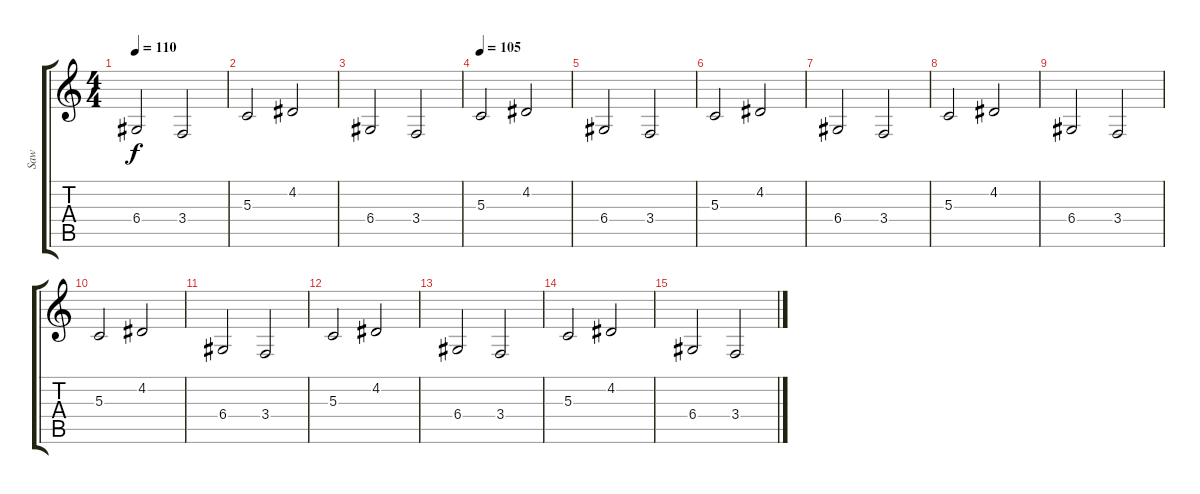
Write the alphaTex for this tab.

\track ("Saw" "Saw") {instrument lead2sawtooth}
\staff {score tabs}
\tuning (E4 B3 G3 D3 A2 E2) {hide}
\ts (4 4)
\tempo 110
\clef g2
\ks c
6.4.2{dy f} 3.4.2 |
5.3.2 4.2.2 |
6.4.2 3.4.2 |
\tempo 105
5.3.2 4.2.2 |
6.4.2 3.4.2 |
5.3.2 4.2.2 |
6.4.2 3.4.2 |
5.3.2 4.2.2 |
6.4.2 3.4.2 |
5.3.2 4.2.2 |
6.4.2 3.4.2 |
5.3.2 4.2.2 |
6.4.2 3.4.2 |
5.3.2 4.2.2 |
6.4.2 3.4.2
